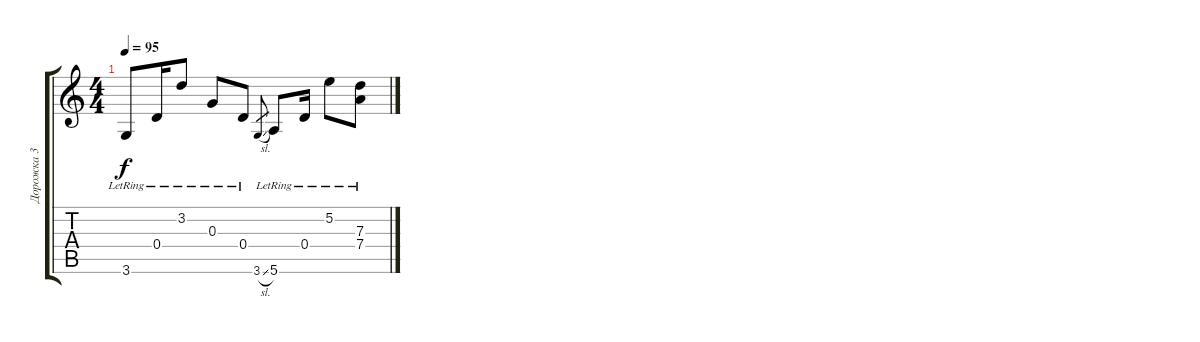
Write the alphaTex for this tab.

\track ("Дорожка 3" "Дорожка 3") {instrument electricguitarjazz}
\staff {score tabs}
\tuning (E4 B3 G3 D3 A2 E2) {hide}
\ts (4 4)
\tempo 95
\clef g2
\ks c
3.6{lr}.8{dy f} 0.4{lr}.16 3.2{lr}.8 0.3{lr}.8 0.4{lr}.8 3.6{sl}.8{gr} 5.6{lr}.8 0.4{lr}.16 5.2{lr}.8 (7.3 7.4{lr}).8
